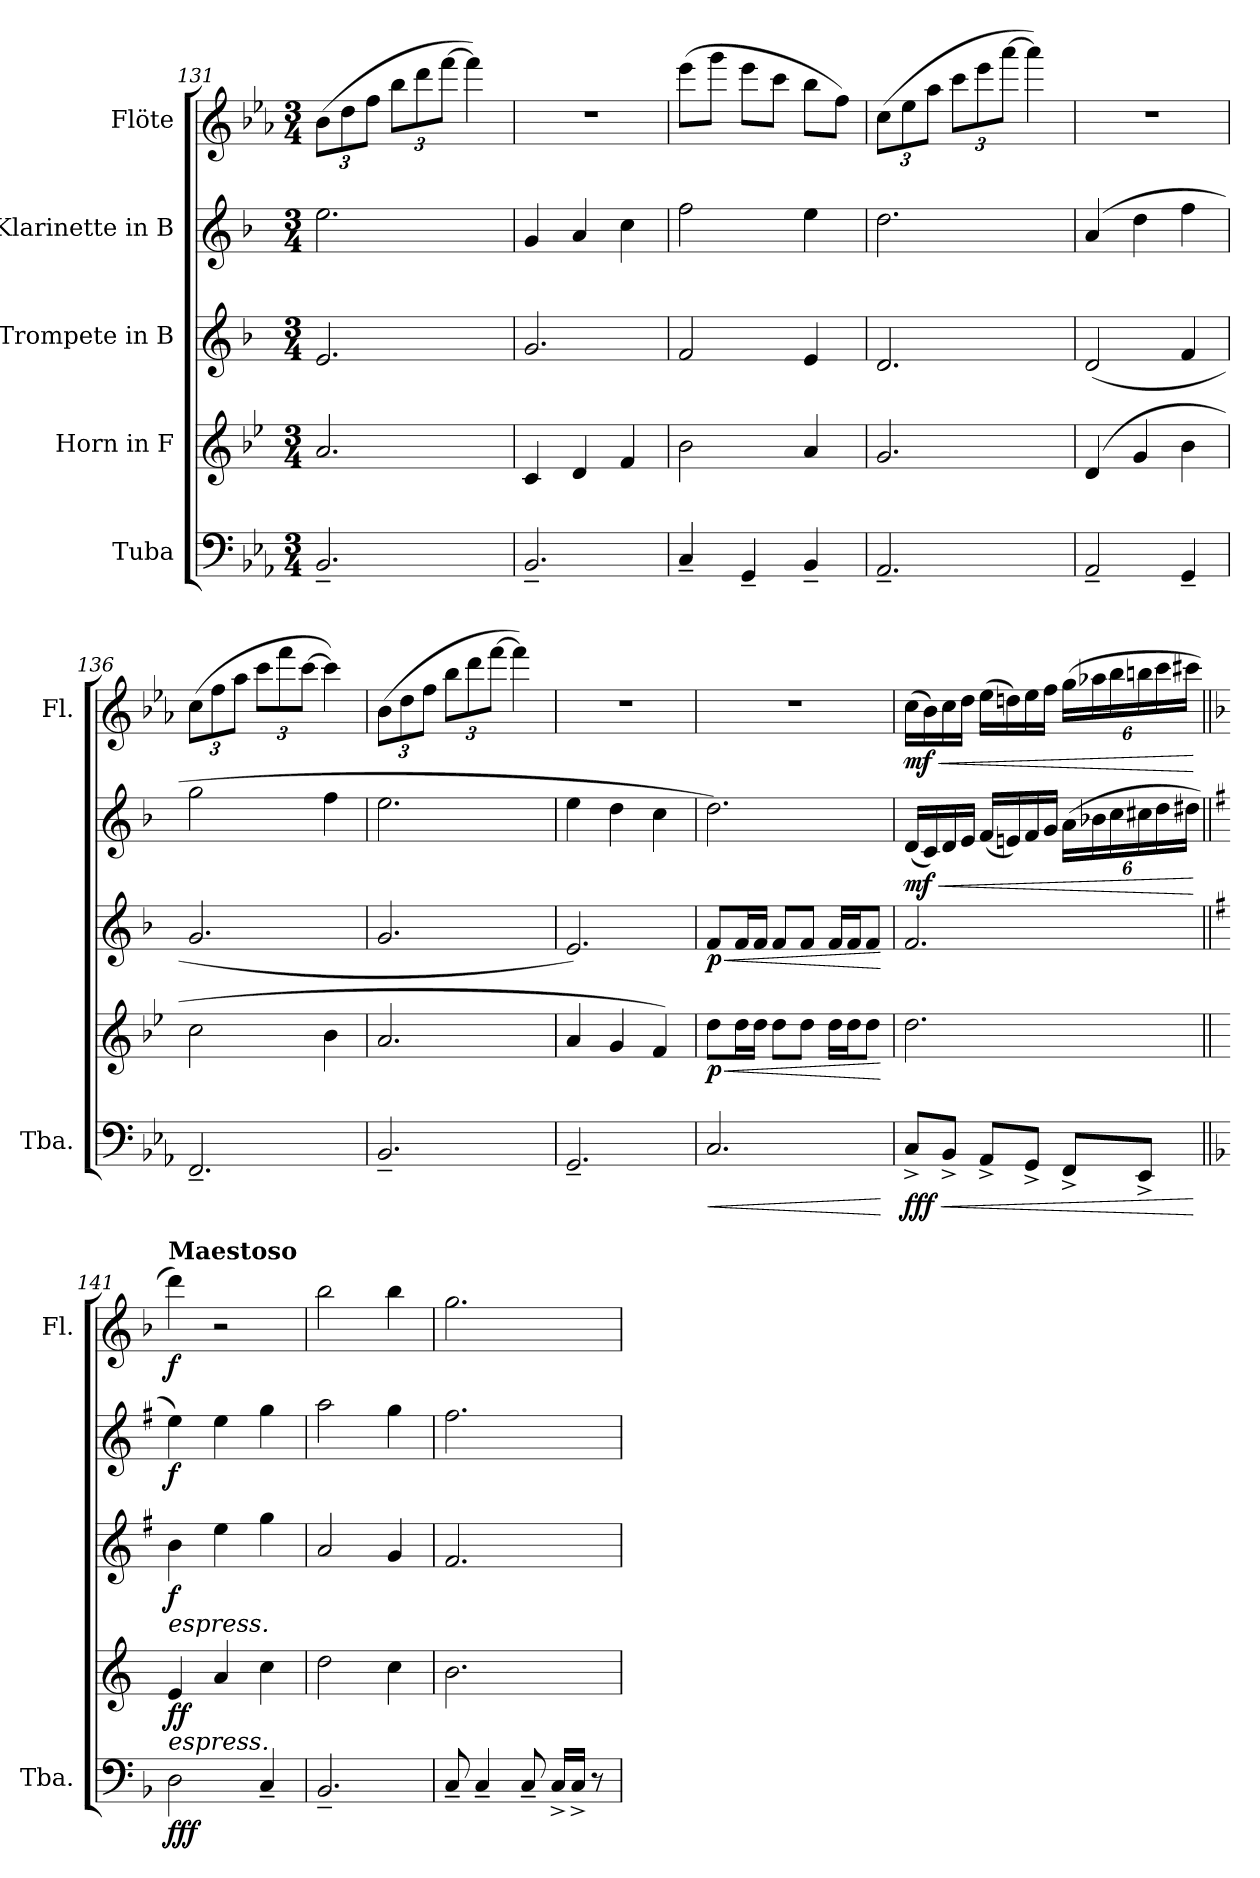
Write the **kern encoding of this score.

**kern	**dynam	**kern	**dynam	**kern	**dynam	**kern	**dynam	**kern	**dynam
*part5	*part5	*part4	*part4	*part3	*part3	*part2	*part2	*part1	*part1
*staff5	*staff5	*staff4	*staff4	*staff3	*staff3	*staff2	*staff2	*staff1	*staff1
*I"Tuba	*	*I"Horn in F	*	*I"Trompete in B	*	*I"Klarinette in B	*	*I"Flöte	*
*I'Tba.	*	*	*	*	*	*	*	*I'Fl.	*
!!LO:LB:g=z
*clefF4	*	*clefG2	*	*clefG2	*	*clefG2	*	*clefG2	*
*	*	*ITrd4c7	*	*ITrd1c2	*	*ITrd1c2	*	*	*
*k[b-e-a-]	*	*k[b-e-a-]	*	*k[b-e-a-]	*	*k[b-e-a-]	*	*k[b-e-a-]	*
*M3/4	*	*M3/4	*	*M3/4	*	*M3/4	*	*M3/4	*
*	*	*	*	*	*	*	*	*Xbrackettup	*
=131	=131	=131	=131	=131	=131	=131	=131	=131	=131
2.BB-~/	.	2.d/	.	2.d/	.	2.dd\	.	(>12b-\L	.
.	.	.	.	.	.	.	.	12dd\	.
.	.	.	.	.	.	.	.	12ff\J	.
.	.	.	.	.	.	.	.	12bb-\L	.
.	.	.	.	.	.	.	.	12ddd\	.
.	.	.	.	.	.	.	.	[12fff\J	.
.	.	.	.	.	.	.	.	4fff\])	.
=132	=132	=132	=132	=132	=132	=132	=132	=132	=132
2.BB-~/	.	4F/	.	2.f/	.	4f/	.	2.r	.
.	.	4G/	.	.	.	4g/	.	.	.
.	.	4B-/	.	.	.	4b-\	.	.	.
=133	=133	=133	=133	=133	=133	=133	=133	=133	=133
4C~/	.	2e-\	.	2e-/	.	2ee-\	.	(>8eee-\L	.
.	.	.	.	.	.	.	.	8ggg\J	.
4GG~/	.	.	.	.	.	.	.	8eee-\L	.
.	.	.	.	.	.	.	.	8ccc\J	.
4BB-~/	.	4d/	.	4d/	.	4dd\	.	8bb-\L	.
.	.	.	.	.	.	.	.	8ff\J)	.
=134	=134	=134	=134	=134	=134	=134	=134	=134	=134
2.AA-~/	.	2.c/	.	2.c/	.	2.cc\	.	(>12cc\L	.
.	.	.	.	.	.	.	.	12ee-\	.
.	.	.	.	.	.	.	.	12aa-\J	.
.	.	.	.	.	.	.	.	12ccc\L	.
.	.	.	.	.	.	.	.	12eee-\	.
.	.	.	.	.	.	.	.	[12aaa-\J	.
.	.	.	.	.	.	.	.	4aaa-\])	.
=135	=135	=135	=135	=135	=135	=135	=135	=135	=135
2AA-~/	.	(>4G/	.	(>2c/	.	(>4g/	.	2.r	.
.	.	4c/	.	.	.	4cc\	.	.	.
4GG~/	.	4e-\	.	4e-/	.	4ee-\	.	.	.
=136	=136	=136	=136	=136	=136	=136	=136	=136	=136
2.FF~/	.	2f\	.	2.f/	.	2ff\	.	(>12cc\L	.
.	.	.	.	.	.	.	.	12ff\	.
.	.	.	.	.	.	.	.	12aa-\J	.
.	.	.	.	.	.	.	.	12ccc\L	.
.	.	.	.	.	.	.	.	12fff\	.
.	.	.	.	.	.	.	.	[12ccc\J	.
.	.	4e-\	.	.	.	4ee-\	.	4ccc\])	.
!!LO:PB:g=z
=137	=137	=137	=137	=137	=137	=137	=137	=137	=137
2.BB-~/	.	2.d/	.	2.f/	.	2.dd\	.	(>12b-\L	.
.	.	.	.	.	.	.	.	12dd\	.
.	.	.	.	.	.	.	.	12ff\J	.
.	.	.	.	.	.	.	.	12bb-\L	.
.	.	.	.	.	.	.	.	12ddd\	.
.	.	.	.	.	.	.	.	[12fff\J	.
.	.	.	.	.	.	.	.	4fff\])	.
=138	=138	=138	=138	=138	=138	=138	=138	=138	=138
2.GG~/	.	4d/	.	2.d/)	.	4dd\	.	2.r	.
.	.	4c/	.	.	.	4cc\	.	.	.
.	.	4B-/)	.	.	.	4b-\	.	.	.
=139	=139	=139	=139	=139	=139	=139	=139	=139	=139
*	*	*	*	*	*	*	*	*MM68	*
!	!	!	!	!	!	!	!	!LO:TX:B:t=accel. _   _   _   _   _   _	!
!	!LO:HP:b	!	!LO:HP:b	!	!LO:HP:b	!	!	!	!
!	!	!	!LO:DY:n=1:b	!	!LO:DY:n=1:b	!	!	!	!
*	*	*	*	*	*	*	*	*^	*
*	*	*	*	*	*	*	*	*	*^	*
2.C/	<	8g\L	< p	8e-/L	< p	2.cc\)	.	2.r	4ryy	2ryy	.
.	.	16g\L	.	16e-/L	.	.	.	.	.	.	.
.	.	16g\JJ	.	16e-/JJ	.	.	.	.	.	.	.
*	*	*	*	*	*	*	*	*MM70	*	*	*
.	.	8g\L	.	8e-/L	.	.	.	.	2ryy	.	.
.	.	8g\J	.	8e-/J	.	.	.	.	.	.	.
*	*	*	*	*	*	*	*	*MM72	*	*	*
.	.	16g\LL	.	16e-/LL	.	.	.	.	.	4ryy	.
.	.	16g\J	.	16e-/J	.	.	.	.	.	.	.
.	.	8g\J	.	8e-/J	.	.	.	.	.	.	.
.	[	.	[	.	[	.	.	.	.	.	.
*	*	*	*	*	*	*	*	*v	*v	*v	*
=140	=140	=140	=140	=140	=140	=140	=140	=140	=140
*	*	*	*	*	*	*	*	*MM73	*
*	*	*	*	*	*	*	*	*^	*
*	*	*	*	*	*	*	*	*	*^	*
!	!LO:HP:b	!	!	!	!	!	!LO:HP:b	!	!	!	!LO:HP:b
!	!LO:DY:n=1:b	!	!	!	!	!	!LO:DY:n=1:b	!	!	!	!LO:DY:n=1:b
*	*	*	*	*	*	*	*	*v	*v	*v	*
8C^/L	< fff	2.g\	.	2.e-/	.	(<16c/LL	< mf	(>16cc\LL	< mf
.	.	.	.	.	.	16B-/)	.	16b-\)	.
8BB-^/J	.	.	.	.	.	16c/	.	16cc\	.
.	.	.	.	.	.	16d/JJ	.	16dd\JJ	.
*	*	*	*	*	*	*	*	*MM74	*
8AA-^/L	.	.	.	.	.	(<16e-/LL	.	(>16ee-\LL	.
.	.	.	.	.	.	16dn/)	.	16ddn\)	.
8GG^/J	.	.	.	.	.	16e-/	.	16ee-\	.
.	.	.	.	.	.	16f/JJ	.	16ff\JJ	.
*	*	*	*	*	*	*Xbrackettup	*	*	*
*	*	*	*	*	*	*	*	*MM75	*
8FF^/L	.	.	.	.	.	(>24g\LL	.	(>24gg\LL	.
.	.	.	.	.	.	24a-X\	.	24aa-X\	.
.	.	.	.	.	.	24b-\	.	24bb-\	.
8EE-^/J	.	.	.	.	.	24bn\	.	24bbn\	.
.	.	.	.	.	.	24cc\	.	24ccc\	.
.	.	.	.	.	.	24cc#X\JJ	.	24ccc#X\JJ	.
.	[	.	.	.	.	.	[	.	[
=141||	=141||	=141||	=141||	=141||	=141||	=141||	=141||	=141||	=141||
*k[b-]	*	*k[b-]	*	*k[b-]	*	*k[b-]	*	*k[b-]	*
*	*	*	*	*	*	*	*	*MM76	*
!	!	!	!	!	!	!	!	!LO:TX:a:B:t=Maestoso	!
!	!	!	!	!LO:TX:b:i:t=espress.	!	!	!	!	!
!	!	!LO:TX:b:i:t=espress.	!	!	!	!	!	!	!
!	!LO:DY:b	!	!LO:DY:b	!	!LO:DY:b	!	!LO:DY:b	!	!LO:DY:b
2D\	fff	4A/	ff	4a\	f	4dd\)	f	4ddd\)	f
.	.	4d/	.	4dd\	.	4dd\	.	2r	.
4C~/	.	4f\	.	4ff\	.	4ff\	.	.	.
!!LO:LB:g=z
=142	=142	=142	=142	=142	=142	=142	=142	=142	=142
2.BB-~/	.	2g\	.	2g/	.	2gg\	.	2bb-\	.
.	.	4f\	.	4f/	.	4ff\	.	4bb-\	.
=143	=143	=143	=143	=143	=143	=143	=143	=143	=143
8C~/	.	2.e\	.	2.e/	.	2.ee\	.	2.gg\	.
4C~/	.	.	.	.	.	.	.	.	.
8C~/	.	.	.	.	.	.	.	.	.
16C^/LL	.	.	.	.	.	.	.	.	.
16C^/JJ	.	.	.	.	.	.	.	.	.
8r	.	.	.	.	.	.	.	.	.
=	=	=	=	=	=	=	=	=	=
*-	*-	*-	*-	*-	*-	*-	*-	*-	*-
